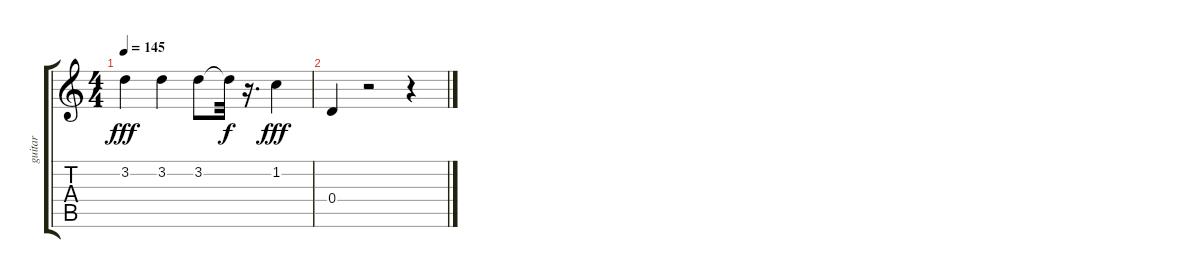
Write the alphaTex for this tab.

\track ("guitar" "guitar") {instrument overdrivenguitar}
\staff {score tabs}
\tuning (E4 B3 G3 D3 A2 E2) {hide}
\ts (4 4)
\tempo 145
\clef g2
\ks c
3.2.4{dy fff} 3.2.4 3.2.8 3.2{t}.32{dy f} r.16{d} 1.2.4{dy fff} |
0.4.4 r.2 r.4
